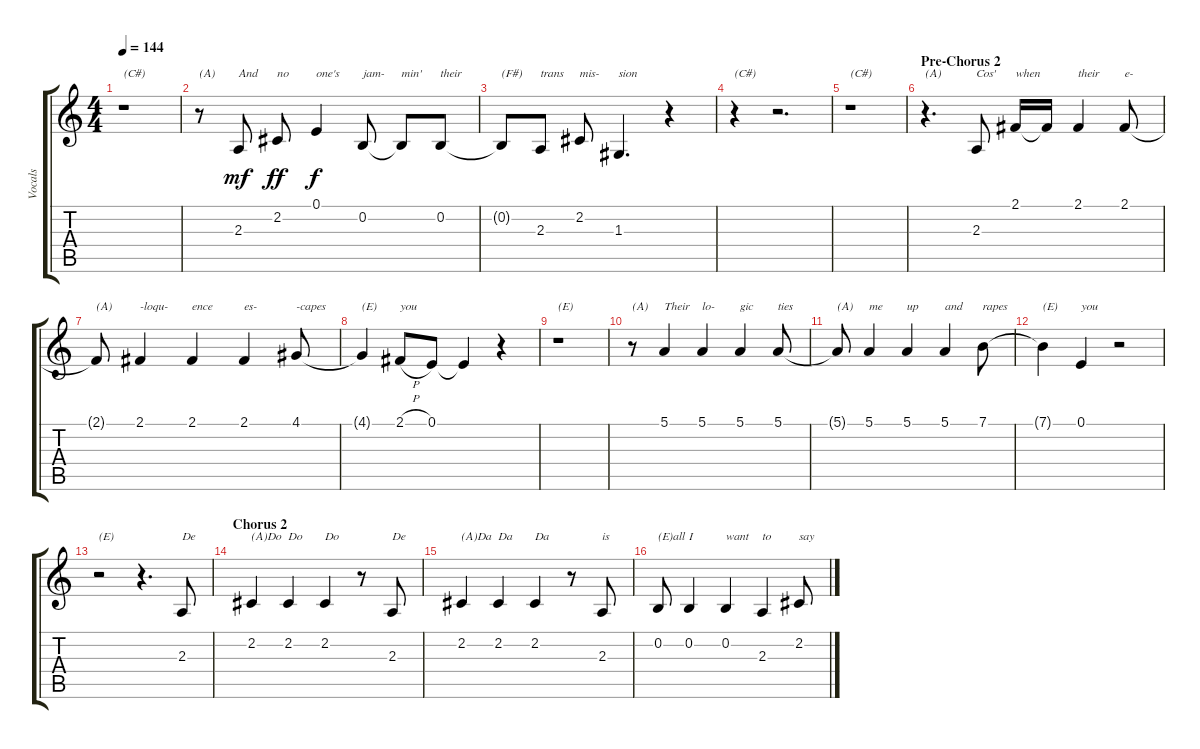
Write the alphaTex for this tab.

\track ("Vocals" "Vocals") {instrument clarinet}
\staff {score tabs}
\tuning (E4 B3 G3 D3 A2 E2) {hide}
\ts (4 4)
\tempo 144
\clef g2
\ks c
r.1{txt "(C#)" dy f} |
r.8{txt "(A)"} 2.3.8{txt "And" dy mf} 2.2.8{txt "no" dy ff} 0.1.4{txt "one's" dy f} 0.2.8{txt "jam-"} 0.2{t}.8{txt "min'"} 0.2.8{txt "their"} |
0.2{t}.8{txt "(F#)"} 2.3.8{txt "trans"} 2.2.8{txt "mis-"} 1.3.4{d txt "sion"} r.4 |
r.4{txt "(C#)"} r.2{d} |
r.1{txt "(C#)"} |
\section ("" "Pre-Chorus 2")
r.4{d txt "(A)"} 2.3.8{txt "Cos'"} 2.1.16{txt "when"} 2.1{t}.16 2.1.4{txt "their"} 2.1.8{txt "e-"} |
2.1{t}.8{txt "(A)"} 2.1.4{txt "-loqu-"} 2.1.4{txt "ence"} 2.1.4{txt "es-"} 4.1.8{txt "-capes"} |
4.1{t}.4{txt "(E)"} 2.1{h}.8{txt "you"} 0.1.8 0.1{t}.4 r.4 |
r.1{txt "(E)"} |
r.8{txt "(A)"} 5.1.4{txt "Their"} 5.1.4{txt "lo-"} 5.1.4{txt "gic"} 5.1.8{txt "ties"} |
5.1{t}.8{txt "(A)"} 5.1.4{txt "me"} 5.1.4{txt "up"} 5.1.4{txt "and"} 7.1.8{txt "rapes"} |
7.1{t}.4{txt "(E)"} 0.1.4{txt "you"} r.2 |
r.2{txt "(E)"} r.4{d} 2.3.8{txt "De"} |
\section ("" "Chorus 2")
2.2.4{txt "(A)Do"} 2.2.4{txt "Do"} 2.2.4{txt "Do"} r.8 2.3.8{txt "De"} |
2.2.4{txt "(A)Da"} 2.2.4{txt "Da"} 2.2.4{txt "Da"} r.8 2.3.8{txt "is"} |
0.2.8{txt "(E)all"} 0.2.4{txt "I"} 0.2.4{txt "want"} 2.3.4{txt "to"} 2.2.8{txt "say"}
